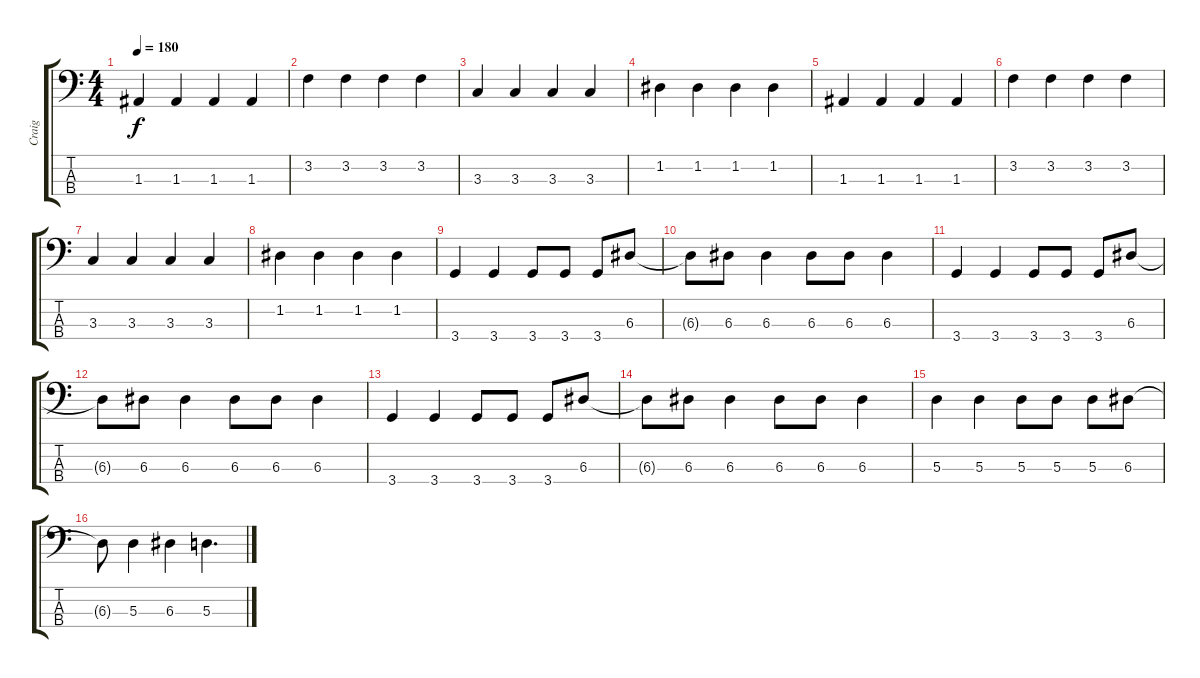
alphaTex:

\track ("Craig" "Craig") {instrument electricbassfinger}
\staff {score tabs}
\tuning (G2 D2 A1 E1) {hide}
\ts (4 4)
\tempo 180
\clef f4
\ks c
1.3.4{dy f} 1.3.4 1.3.4 1.3.4 |
3.2.4 3.2.4 3.2.4 3.2.4 |
3.3.4 3.3.4 3.3.4 3.3.4 |
1.2.4 1.2.4 1.2.4 1.2.4 |
1.3.4 1.3.4 1.3.4 1.3.4 |
3.2.4 3.2.4 3.2.4 3.2.4 |
3.3.4 3.3.4 3.3.4 3.3.4 |
1.2.4 1.2.4 1.2.4 1.2.4 |
3.4.4 3.4.4 3.4.8 3.4.8 3.4.8 6.3.8 |
6.3{t}.8 6.3.8 6.3.4 6.3.8 6.3.8 6.3.4 |
3.4.4 3.4.4 3.4.8 3.4.8 3.4.8 6.3.8 |
6.3{t}.8 6.3.8 6.3.4 6.3.8 6.3.8 6.3.4 |
3.4.4 3.4.4 3.4.8 3.4.8 3.4.8 6.3.8 |
6.3{t}.8 6.3.8 6.3.4 6.3.8 6.3.8 6.3.4 |
5.3.4 5.3.4 5.3.8 5.3.8 5.3.8 6.3.8 |
6.3{t}.8 5.3.4 6.3.4 5.3.4{d}
